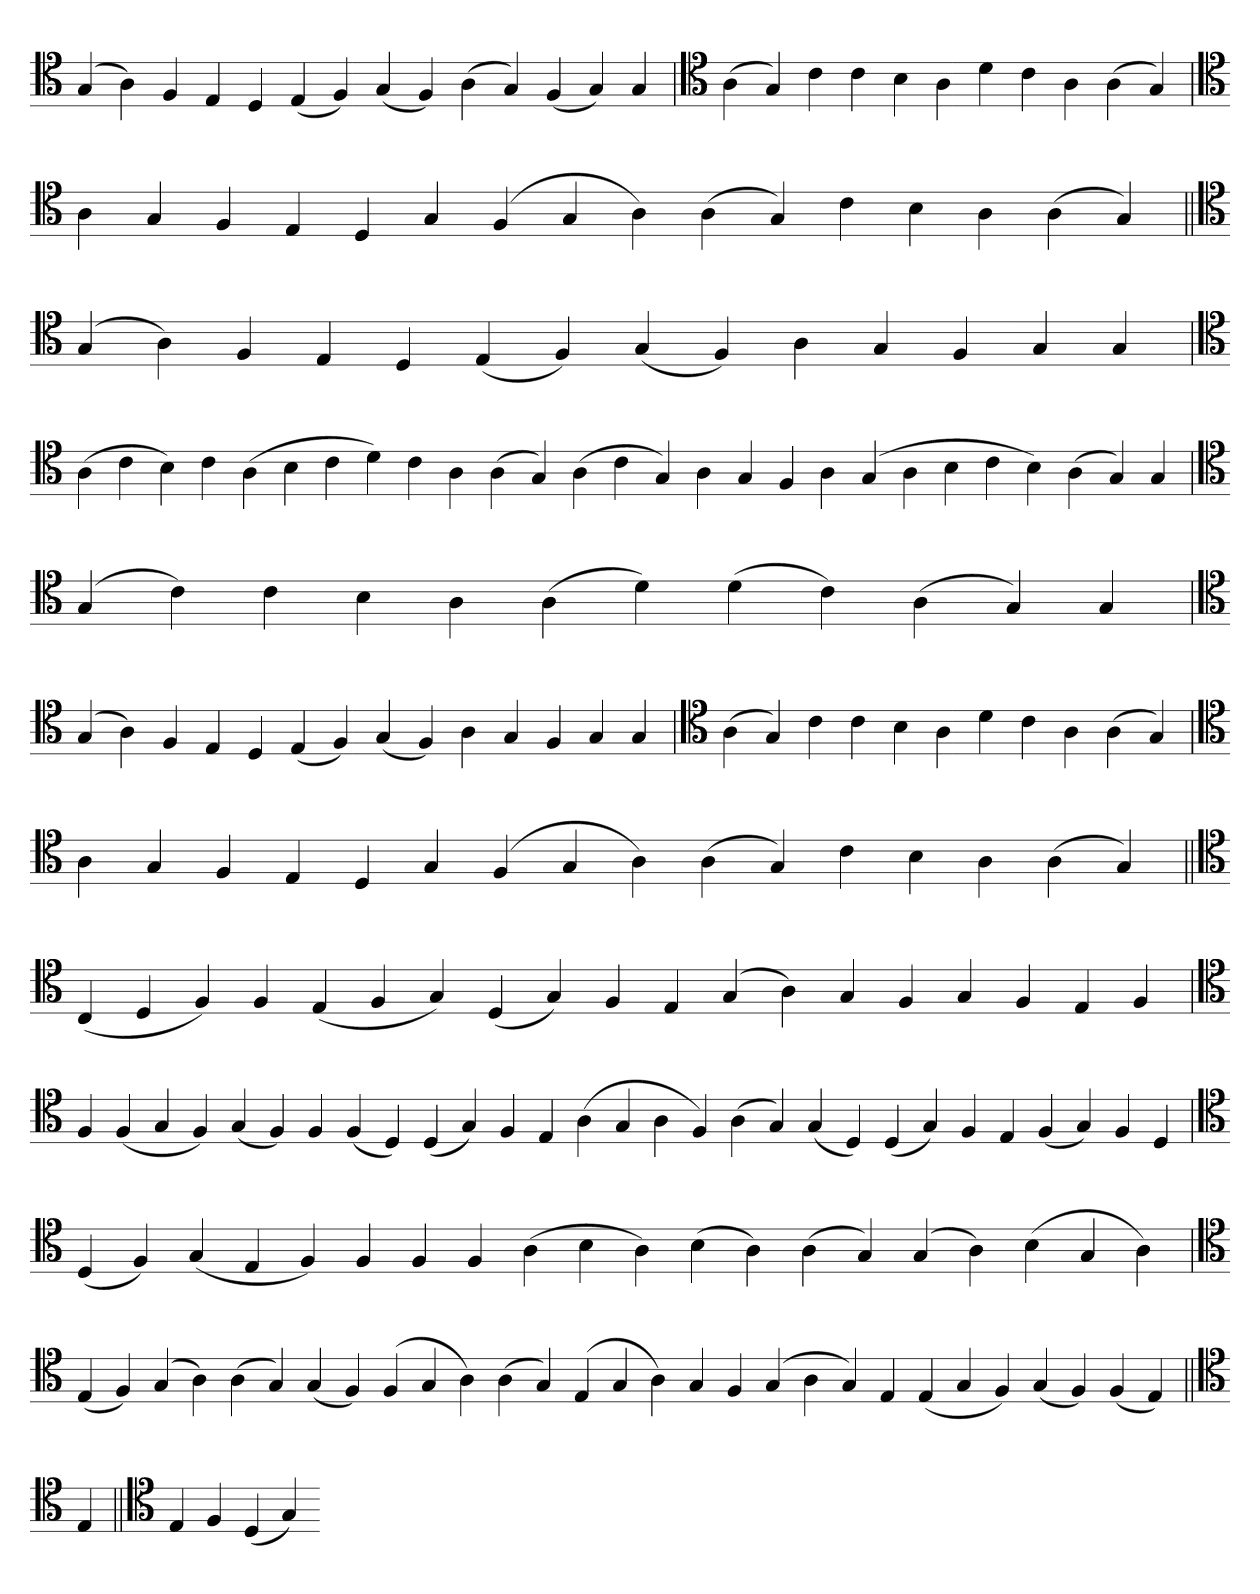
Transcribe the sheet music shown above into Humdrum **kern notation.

**kern
*part1
*staff1
*clefC4
=
(4G
4A)
4F
4E
4D
(4E
4F)
(4G
4F)
(4A
4G)
(4F
4G)
4G
='
*clefC4
(4A
4G)
4c
4c
4B
4A
4d
4c
4A
(4A
4G)
=`
*clefC4
4A
4G
4F
4E
4D
4G
(4F
4G
4A)
(4A
4G)
4c
4B
4A
(4A
4G)
=||
*clefC4
(4G
4A)
4F
4E
4D
(4E
4F)
(4G
4F)
4A
4G
4F
4G
4G
='
*clefC4
(4A
4c
4B)
4c
(4A
4B
4c
4d)
4c
4A
(4A
4G)
(4A
4c
4G)
4A
4G
4F
4A
(4G
4A
4B
4c
4B)
(4A
4G)
4G
=
*clefC4
(4G
4c)
4c
4B
4A
(4A
4d)
(4d
4c)
(4A
4G)
4G
=`
*clefC4
(4G
4A)
4F
4E
4D
(4E
4F)
(4G
4F)
4A
4G
4F
4G
4G
='
*clefC4
(4A
4G)
4c
4c
4B
4A
4d
4c
4A
(4A
4G)
=`
*clefC4
4A
4G
4F
4E
4D
4G
(4F
4G
4A)
(4A
4G)
4c
4B
4A
(4A
4G)
=||
*clefC4
(4C
4D
4F)
4F
(4E
4F
4G)
(4D
4G)
4F
4E
(4G
4A)
4G
4F
4G
4F
4E
4F
='
*clefC4
4F
(4F
4G
4F)
(4G
4F)
4F
(4F
4D)
(4D
4G)
4F
4E
(4A
4G
4A
4F)
(4A
4G)
(4G
4D)
(4D
4G)
4F
4E
(4F
4G)
4F
4D
='
*clefC4
(4D
4F)
(4G
4E
4F)
4F
4F
4F
(4A
4B
4A)
(4B
4A)
(4A
4G)
(4G
4A)
(4B
4G
4A)
=
*clefC4
(4E
4F)
(4G
4A)
(4A
4G)
(4G
4F)
(4F
4G
4A)
(4A
4G)
(4E
4G
4A)
4G
4F
(4G
4A
4G)
4E
(4E
4G
4F)
(4G
4F)
(4F
4E)
=||
*clefC4
4E
=||
*clefC4
4E
4F
(4D
4G)
=-
*-
